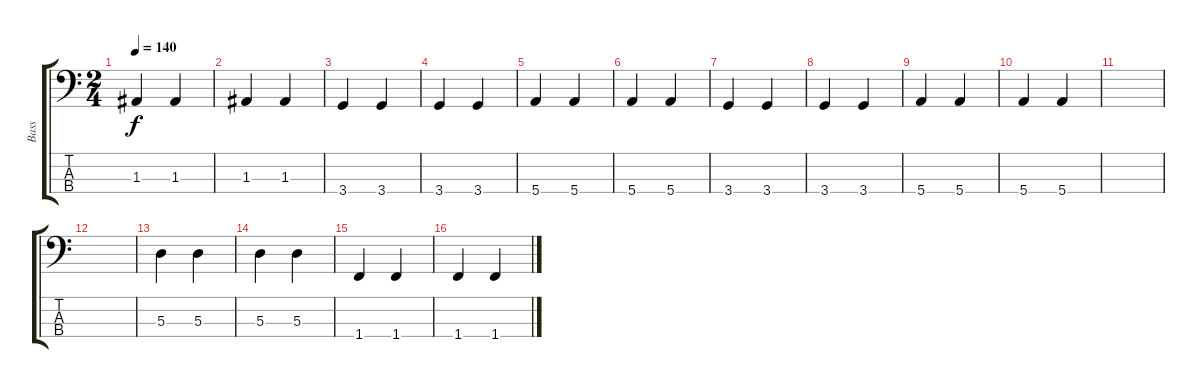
\track ("Bass" "Bass") {instrument slapbass2}
\staff {score tabs}
\tuning (G2 D2 A1 E1) {hide}
\ts (2 4)
\tempo 140
\clef f4
\ks c
1.3.4{dy f} 1.3.4 |
1.3.4 1.3.4 |
3.4.4 3.4.4 |
3.4.4 3.4.4 |
5.4.4 5.4.4 |
5.4.4 5.4.4 |
3.4.4 3.4.4 |
3.4.4 3.4.4 |
5.4.4 5.4.4 |
5.4.4 5.4.4 |
|
|
5.3.4 5.3.4 |
5.3.4 5.3.4 |
1.4.4 1.4.4 |
1.4.4 1.4.4
